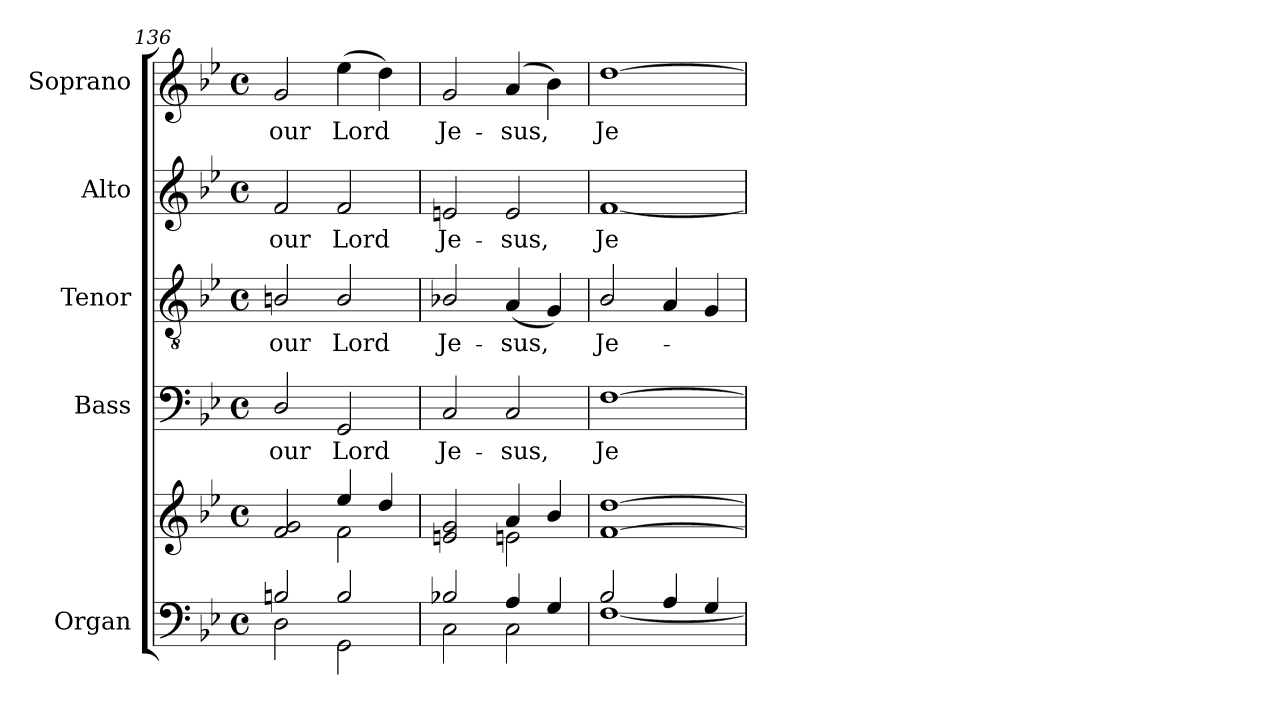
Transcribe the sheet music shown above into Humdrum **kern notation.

**kern	**kern	**kern	**text	**kern	**text	**kern	**text	**kern	**text
*part5	*part5	*part4	*part4	*part3	*part3	*part2	*part2	*part1	*part1
*staff6	*staff5	*staff4	*staff4	*staff3	*staff3	*staff2	*staff2	*staff1	*staff1
*I"Organ	*	*I"Bass	*	*I"Tenor	*	*I"Alto	*	*I"Soprano	*
*	*	*I'B	*	*I'T	*	*I'A	*	*I'S	*
*clefF4	*clefG2	*clefF4	*	*clefGv2	*	*clefG2	*	*clefG2	*
*k[b-e-]	*k[b-e-]	*k[b-e-]	*	*k[b-e-]	*	*k[b-e-]	*	*k[b-e-]	*
*B-:	*B-:	*B-:	*	*B-:	*	*B-:	*	*B-:	*
*M4/4	*M4/4	*M4/4	*	*M4/4	*	*M4/4	*	*M4/4	*
*met(c)	*met(c)	*met(c)	*	*met(c)	*	*met(c)	*	*met(c)	*
=136	=136	=136	=136	=136	=136	=136	=136	=136	=136
*^	*^	*	*	*	*	*	*	*	*
!	!	!	!	!	!LO:LY:b	!	!LO:LY:b	!	!LO:LY:b	!	!LO:LY:b
2Bn/	2D\	2f 2g	2ryy	2D/	our	2Bn/	our	2f	our	2g	our
!	!	!	!	!	!LO:LY:b	!	!LO:LY:b	!	!LO:LY:b	!	!LO:LY:b
2B/	2GG\	4ee-/	2f\	2GG	Lord	2B/	Lord	2f	Lord	(>4ee-	Lord
.	.	4dd/	.	.	.	.	.	.	.	4dd)	.
=137	=137	=137	=137	=137	=137	=137	=137	=137	=137	=137	=137
!	!	!	!	!	!LO:LY:b	!	!LO:LY:b	!	!LO:LY:b	!	!LO:LY:b
2B-X/	2C\	2en 2g	2ryy	2C	Je-	2B-X/	Je-	2en	Je-	2g	Je-
!	!	!	!	!	!LO:LY:b	!	!LO:LY:b	!	!LO:LY:b	!	!LO:LY:b
4A/	2C\	4a	2en\	2C	-sus,	(<4A	-sus,	2e	-sus,	(<4a	-sus,
4G/	.	4b-/	.	.	.	4G)	.	.	.	4b-)	.
=138	=138	=138	=138	=138	=138	=138	=138	=138	=138	=138	=138
!	!	!	!	!	!LO:LY:b	!	!LO:LY:b	!	!LO:LY:b	!	!LO:LY:b
2B-/	[1F\	[1f [1dd	1ryy	[1F	Je-	2B-/	Je-	[1f	Je-	[1dd	Je-
4A/	.	.	.	.	.	4A	.	.	.	.	.
4G/	.	.	.	.	.	4G	.	.	.	.	.
*v	*v	*	*	*	*	*	*	*	*	*	*
*	*v	*v	*	*	*	*	*	*	*	*
=	=	=	=	=	=	=	=	=	=
*-	*-	*-	*-	*-	*-	*-	*-	*-	*-
